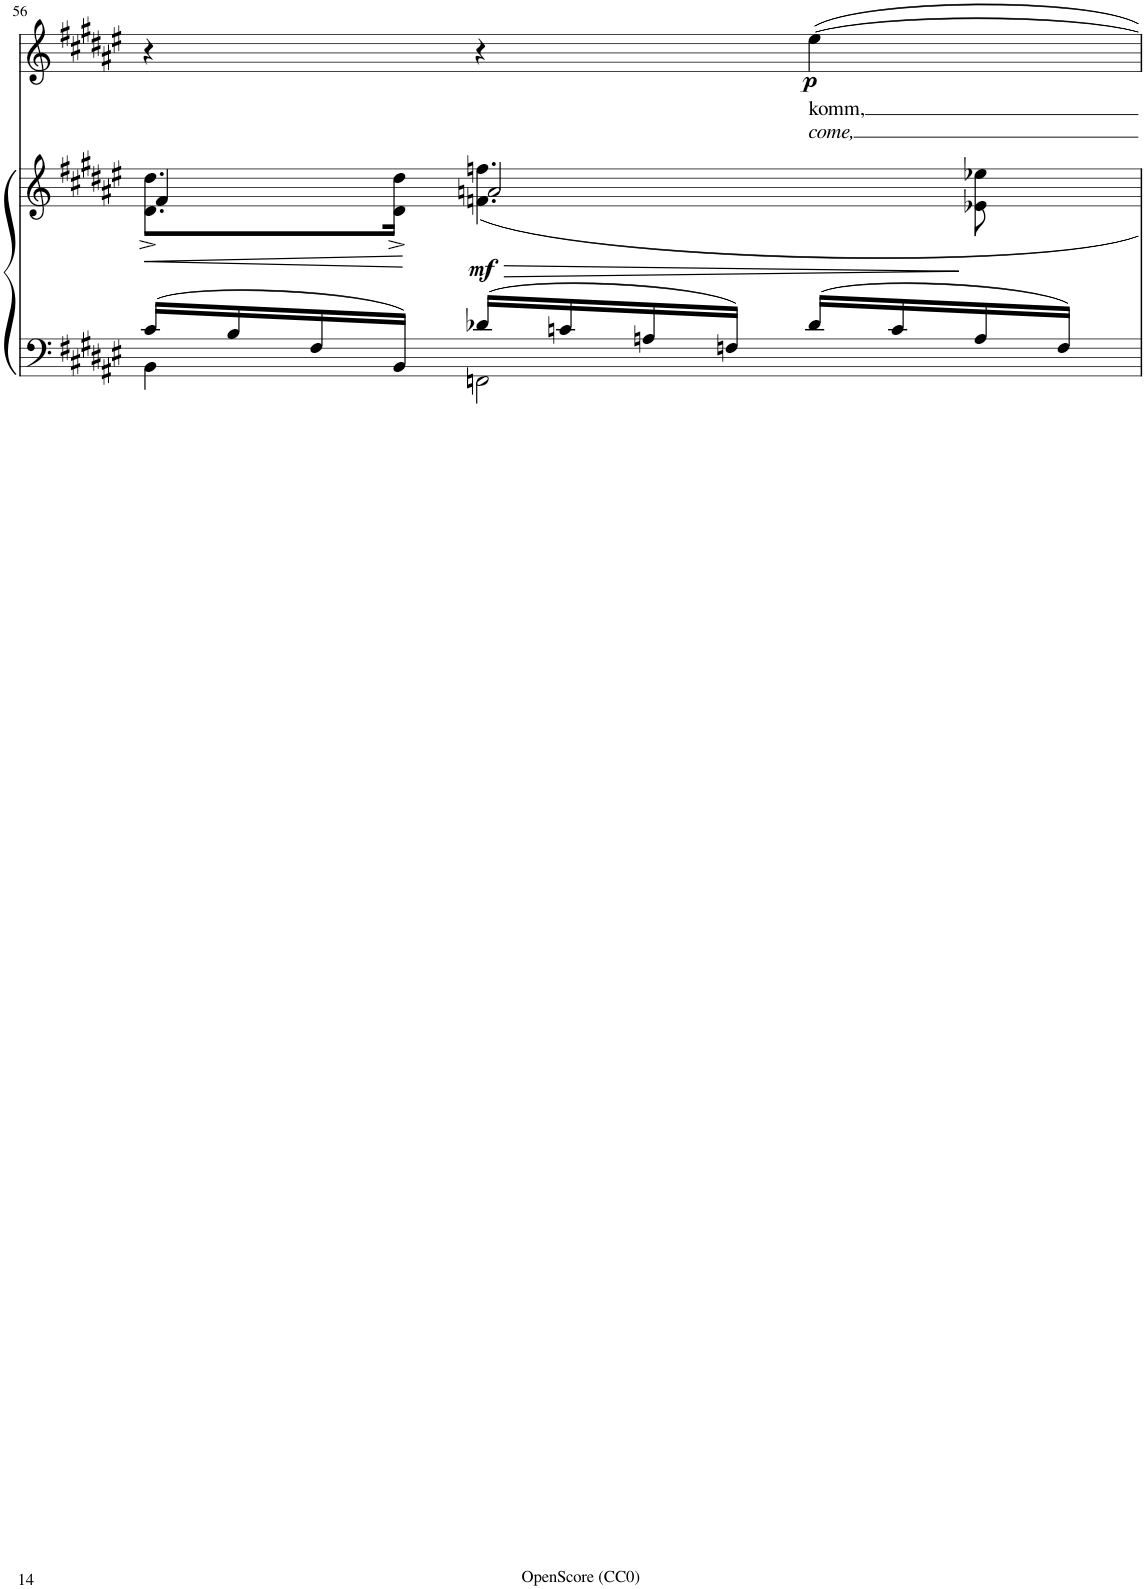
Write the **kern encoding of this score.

**kern	**kern	**dynam	**kern	**text	**text	**dynam
*part2	*part2	*part2	*part1	*part1	*part1	*part1
*staff3	*staff2	*staff2/3	*staff1	*staff1	*staff1	*staff1
!!LO:PB:g=z
*clefF4	*clefG2	*	*clefG2	*	*	*
*k[f#c#g#d#a#e#]	*k[f#c#g#d#a#e#]	*	*k[f#c#g#d#a#e#]	*	*	*
*M3/4	*M3/4	*	*M3/4	*	*	*
=56	=56	=56	=56	=56	=56	=56
*^	*	*	*	*	*	*
!	!	!	!LO:HP:b	!	!	!	!
*	*	*^	*	*	*	*	*
16c#/LL	4BB\	8.d#\^ 8.dd#\^L	4f#/	<	4r	.	.	.
16B/	.	.	.	.	.	.	.	.
16F#/	.	.	.	.	.	.	.	.
16BB/JJ	.	16d#\^ 16dd#\^Jk	.	.	.	.	.	.
!	!	!	!	!LO:DY:b	!	!	!	!
16d-X/LL	2FFn\	4.fn\ 4.ffn\	2an/	mf	4r	.	.	.
16cn/	.	.	.	.	.	.	.	.
16An/	.	.	.	.	.	.	.	.
16Fn/JJ	.	.	.	.	.	.	.	.
!	!	!	!	!	!	!LO:LY:b	!LO:LY:b	!LO:DY:b
16d-/LL	.	.	.	.	[4ee#\	komm,	come,	p
16c/	.	.	.	.	.	.	.	.
16A/	.	8e-X\ 8ee-X\	.	[	.	.	.	.
16F/JJ	.	.	.	.	.	.	.	.
*v	*v	*	*	*	*	*	*	*
*	*v	*v	*	*	*	*	*
=	=	=	=	=	=	=
*-	*-	*-	*-	*-	*-	*-
